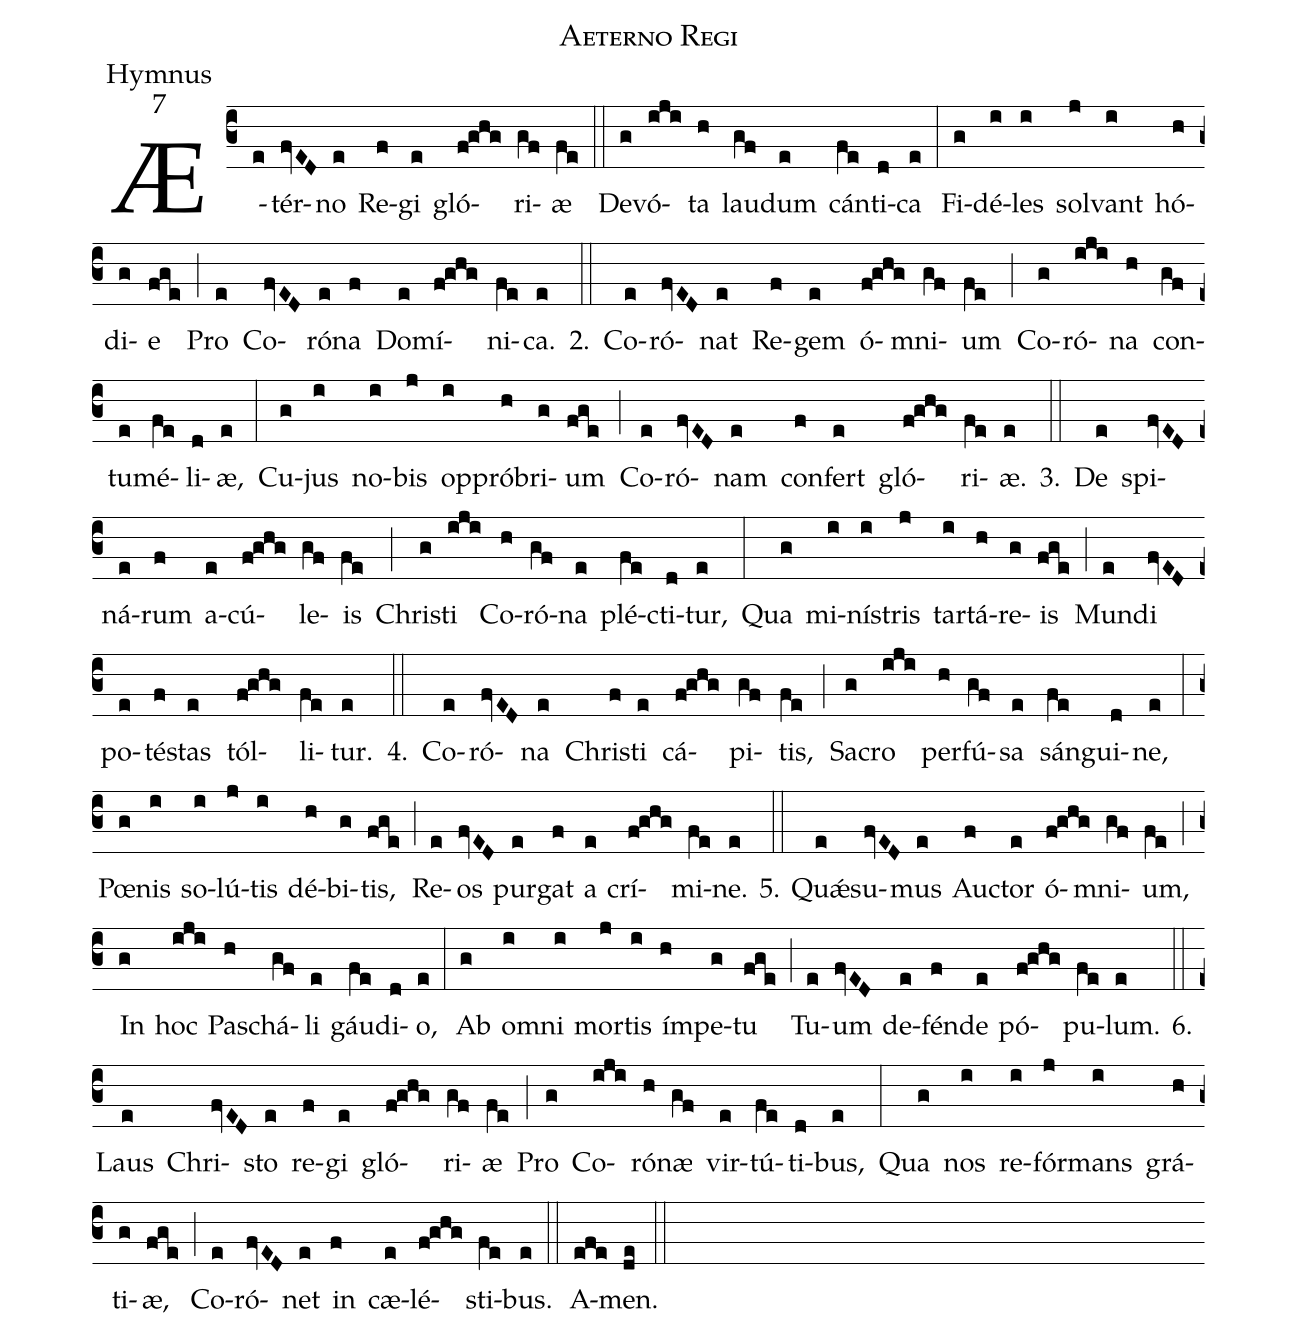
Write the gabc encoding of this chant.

name:Aeterno Regi;
office-part:Hymnus;
mode:7;
%%
(c3) Æ(e)tér(fvED)no(e) Re(f)gi(e) gló(f!ghg)ri(gf)æ(fe) (::)
De(g)vó(iji)ta(h) lau(gf)dum(e) cán(fe)ti(d)ca(e) (:)
Fi(g)dé(i)les(i) sol(j)vant(i) hó(h)di(g)e(fge) (;) Pro(e) Co(fvED)ró(e)na(f) Do(e)mí(f!ghg)ni(fe)ca.(e) 2.(::) Co(e)ró(fvED)nat(e) Re(f)gem(e) ó(f!ghg)mni(gf)um(fe) (;) Co(g)ró(iji)na(h) con(gf)tu(e)mé(fe)li(d)æ,(e) (:)
Cu(g)jus(i) no(i)bis(j) op(i)pró(h)bri(g)um(fge) (;) Co(e)ró(fvED)nam(e) con(f)fert(e) gló(f!ghg)ri(fe)æ.(e) 3.(::) De(e) spi(fvED)ná(e)rum(f) a(e)cú(f!ghg)le(gf)is(fe) (;) Chri(g)sti(iji) Co(h)ró(gf)na(e) plé(fe)cti(d)tur,(e) (:)
Qua(g) mi(i)ní(i)stris(j) tar(i)tá(h)re(g)is(fge) (;) Mun(e)di(fvED) po(e)té(f)stas(e) tól(f!ghg)li(fe)tur.(e) 4.(::) Co(e)ró(fvED)na(e) Chri(f)sti(e) cá(f!ghg)pi(gf)tis,(fe) (;) Sa(g)cro(iji) per(h)fú(gf)sa(e) sán(fe)gui(d)ne,(e) (:)
Pœ(g)nis(i) so(i)lú(j)tis(i) dé(h)bi(g)tis,(fge) (;) Re(e)os(fvED) pur(e)gat(f) a(e) crí(f!ghg)mi(fe)ne.(e) 5.(::) Qu<sp>'ae</sp>(e)su(fvED)mus(e) Au(f)ctor(e) ó(f!ghg)mni(gf)um,(fe) (;) In(g) hoc(iji) Pa(h)schá(gf)li(e) gáu(fe)di(d)o,(e) (:)
Ab(g) o(i)mni(i) mor(j)tis(i) ím(h)pe(g)tu(fge) (;) Tu(e)um(fvED) de(e)fén(f)de(e) pó(f!ghg)pu(fe)lum.(e) 6.(::) Laus(e) Chri(fvED)sto(e) re(f)gi(e) gló(f!ghg)ri(gf)æ(fe) (;) Pro(g) Co(iji)ró(h)næ(gf) vir(e)tú(fe)ti(d)bus,(e) (:)
Qua(g) nos(i) re(i)fór(j)mans(i) grá(h)ti(g)æ,(fge) (;) Co(e)ró(fvED)net(e) in(f) cæ(e)lé(f!ghg)sti(fe)bus.(e) (::)
A(efe)men.(de) (::)
